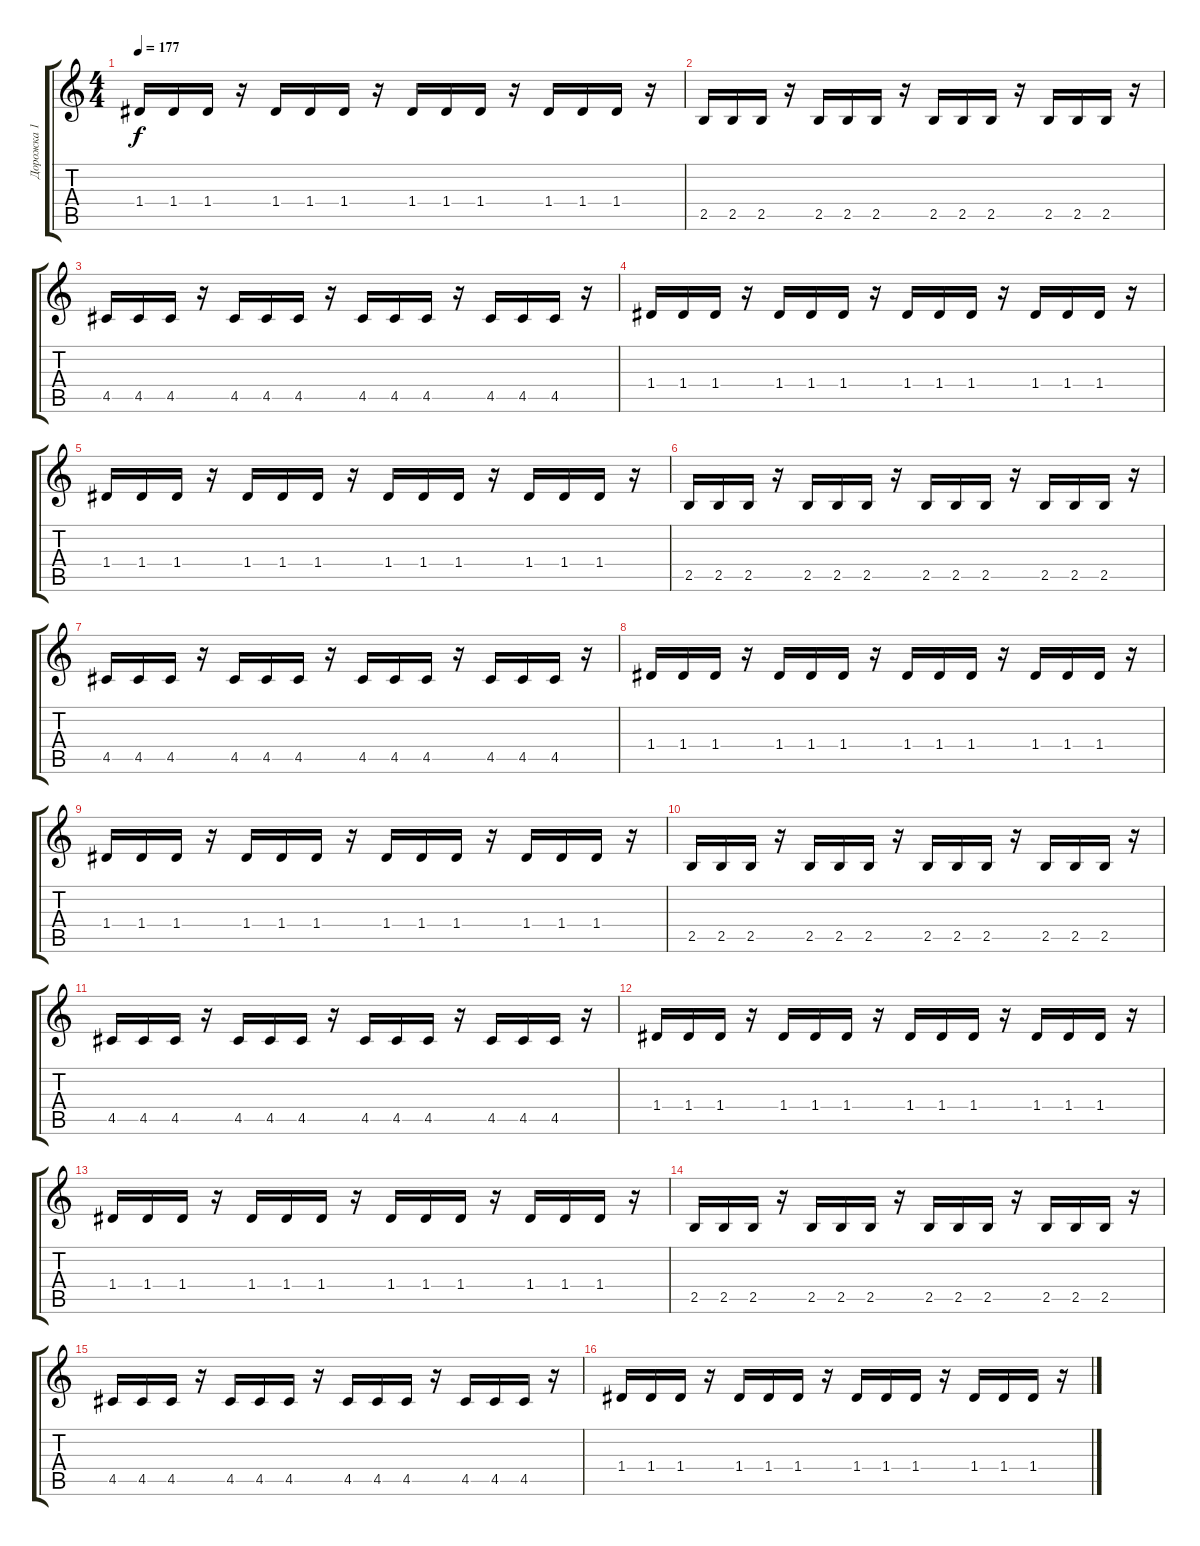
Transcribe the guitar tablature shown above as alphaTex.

\track ("Дорожка 1" "Дорожка 1") {instrument distortionguitar}
\staff {score tabs}
\tuning (E4 B3 G3 D3 A2 E2) {hide}
\ts (4 4)
\tempo 177
\clef g2
\ks c
1.4.16{dy f} 1.4.16 1.4.16 r.16 1.4.16 1.4.16 1.4.16 r.16 1.4.16 1.4.16 1.4.16 r.16 1.4.16 1.4.16 1.4.16 r.16 |
2.5.16 2.5.16 2.5.16 r.16 2.5.16 2.5.16 2.5.16 r.16 2.5.16 2.5.16 2.5.16 r.16 2.5.16 2.5.16 2.5.16 r.16 |
4.5.16 4.5.16 4.5.16 r.16 4.5.16 4.5.16 4.5.16 r.16 4.5.16 4.5.16 4.5.16 r.16 4.5.16 4.5.16 4.5.16 r.16 |
1.4.16 1.4.16 1.4.16 r.16 1.4.16 1.4.16 1.4.16 r.16 1.4.16 1.4.16 1.4.16 r.16 1.4.16 1.4.16 1.4.16 r.16 |
1.4.16 1.4.16 1.4.16 r.16 1.4.16 1.4.16 1.4.16 r.16 1.4.16 1.4.16 1.4.16 r.16 1.4.16 1.4.16 1.4.16 r.16 |
2.5.16 2.5.16 2.5.16 r.16 2.5.16 2.5.16 2.5.16 r.16 2.5.16 2.5.16 2.5.16 r.16 2.5.16 2.5.16 2.5.16 r.16 |
4.5.16 4.5.16 4.5.16 r.16 4.5.16 4.5.16 4.5.16 r.16 4.5.16 4.5.16 4.5.16 r.16 4.5.16 4.5.16 4.5.16 r.16 |
1.4.16 1.4.16 1.4.16 r.16 1.4.16 1.4.16 1.4.16 r.16 1.4.16 1.4.16 1.4.16 r.16 1.4.16 1.4.16 1.4.16 r.16 |
1.4.16 1.4.16 1.4.16 r.16 1.4.16 1.4.16 1.4.16 r.16 1.4.16 1.4.16 1.4.16 r.16 1.4.16 1.4.16 1.4.16 r.16 |
2.5.16 2.5.16 2.5.16 r.16 2.5.16 2.5.16 2.5.16 r.16 2.5.16 2.5.16 2.5.16 r.16 2.5.16 2.5.16 2.5.16 r.16 |
4.5.16 4.5.16 4.5.16 r.16 4.5.16 4.5.16 4.5.16 r.16 4.5.16 4.5.16 4.5.16 r.16 4.5.16 4.5.16 4.5.16 r.16 |
1.4.16 1.4.16 1.4.16 r.16 1.4.16 1.4.16 1.4.16 r.16 1.4.16 1.4.16 1.4.16 r.16 1.4.16 1.4.16 1.4.16 r.16 |
1.4.16 1.4.16 1.4.16 r.16 1.4.16 1.4.16 1.4.16 r.16 1.4.16 1.4.16 1.4.16 r.16 1.4.16 1.4.16 1.4.16 r.16 |
2.5.16 2.5.16 2.5.16 r.16 2.5.16 2.5.16 2.5.16 r.16 2.5.16 2.5.16 2.5.16 r.16 2.5.16 2.5.16 2.5.16 r.16 |
4.5.16 4.5.16 4.5.16 r.16 4.5.16 4.5.16 4.5.16 r.16 4.5.16 4.5.16 4.5.16 r.16 4.5.16 4.5.16 4.5.16 r.16 |
1.4.16 1.4.16 1.4.16 r.16 1.4.16 1.4.16 1.4.16 r.16 1.4.16 1.4.16 1.4.16 r.16 1.4.16 1.4.16 1.4.16 r.16
